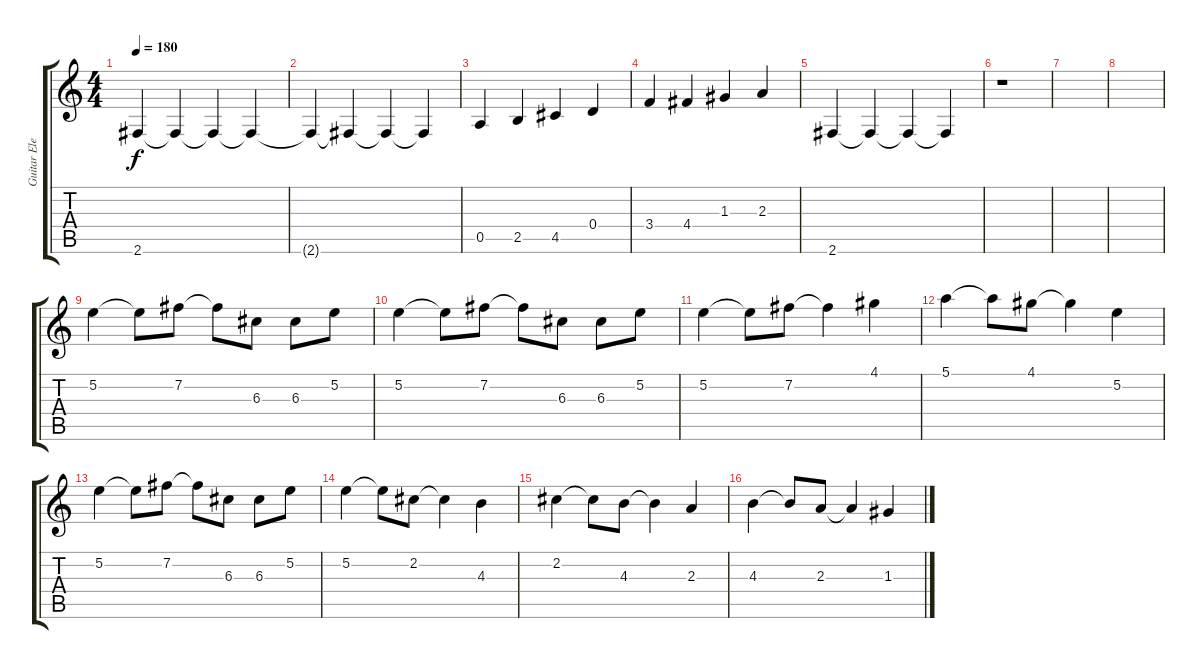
\track ("Guitar Electrique" "Guitar Ele") {instrument distortionguitar}
\staff {score tabs}
\tuning (E4 B3 G3 D3 A2 E2) {hide}
\ts (4 4)
\tempo 180
\clef g2
\ks c
2.6.4{dy f} 2.6{t}.4 2.6{t}.4 2.6{t}.4 |
2.6{t}.4 2.6{t}.4 2.6{t}.4 2.6{t}.4 |
0.5.4 2.5.4 4.5.4 0.4.4 |
3.4.4 4.4.4 1.3.4 2.3.4 |
2.6.4 2.6{t}.4 2.6{t}.4 2.6{t}.4 |
r.1 |
|
|
5.2.4 5.2{t}.8 7.2.8 7.2{t}.8 6.3.8 6.3.8 5.2.8 |
5.2.4 5.2{t}.8 7.2.8 7.2{t}.8 6.3.8 6.3.8 5.2.8 |
5.2.4 5.2{t}.8 7.2.8 7.2{t}.4 4.1.4 |
5.1.4 5.1{t}.8 4.1.8 4.1{t}.4 5.2.4 |
5.2.4 5.2{t}.8 7.2.8 7.2{t}.8 6.3.8 6.3.8 5.2.8 |
5.2.4 5.2{t}.8 2.2.8 2.2{t}.4 4.3.4 |
2.2.4 2.2{t}.8 4.3.8 4.3{t}.4 2.3.4 |
4.3.4 4.3{t}.8 2.3.8 2.3{t}.4 1.3.4
